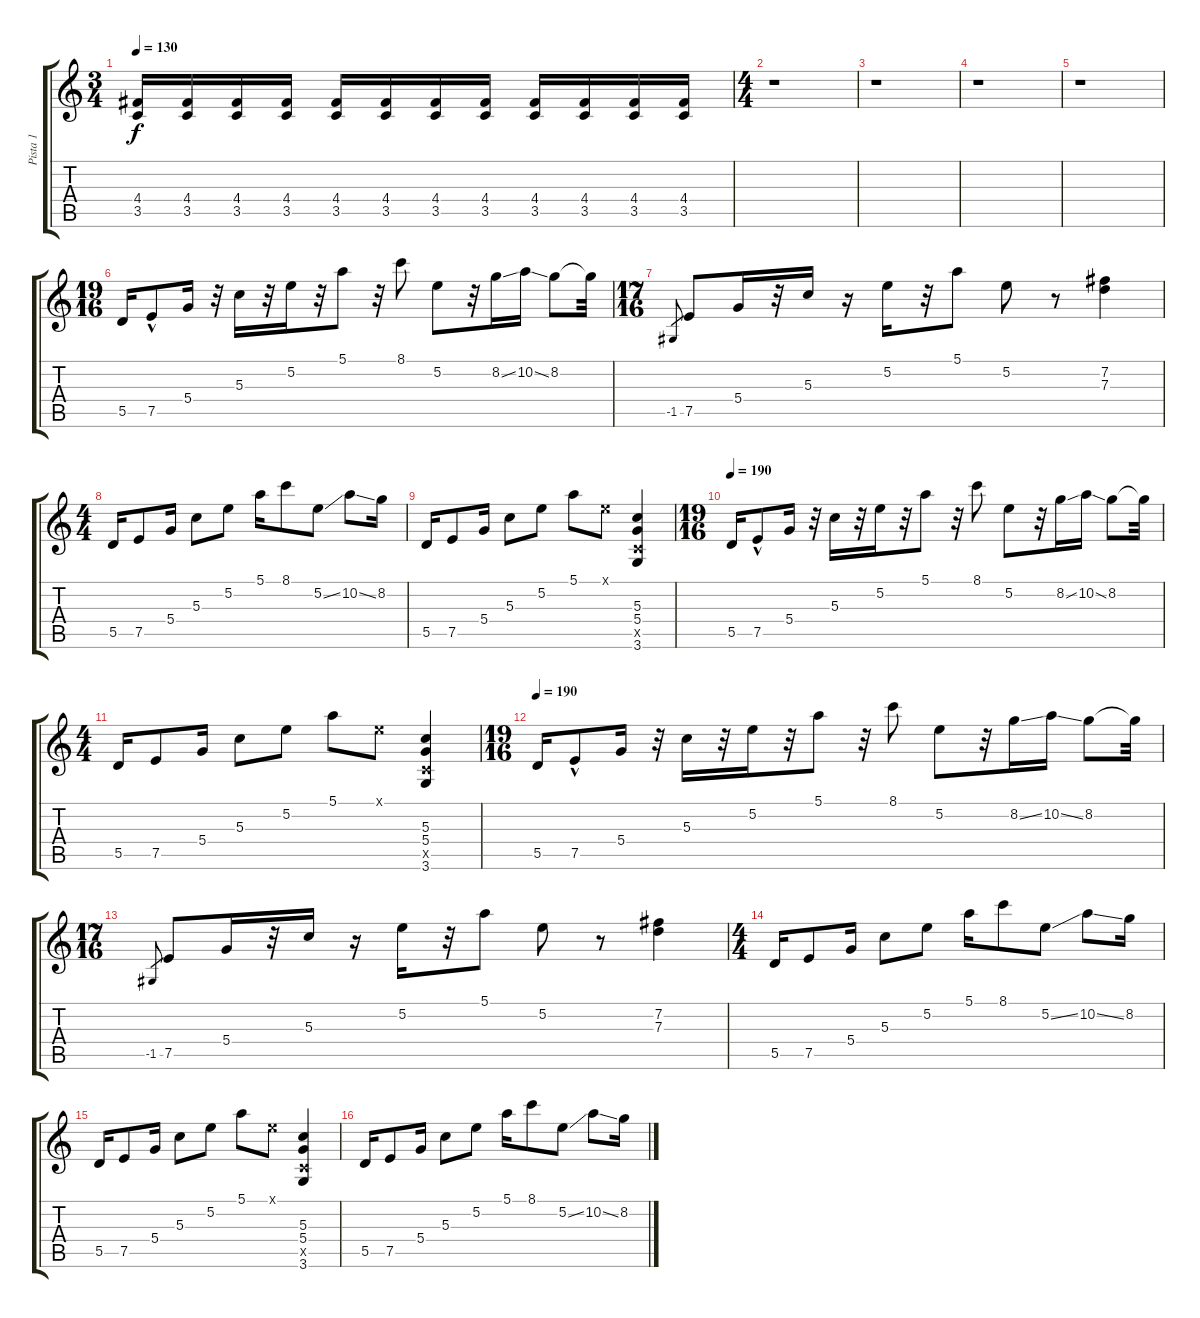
\track ("Pista 1" "Pista 1") {instrument distortionguitar}
\staff {score tabs}
\tuning (E4 B3 G3 D3 A2 E2) {hide}
\ts (3 4)
\tempo 130
\clef g2
\ks c
(4.4 3.5).16{dy f} (4.4 3.5).16 (4.4 3.5).16 (4.4 3.5).16 (4.4 3.5).16 (4.4 3.5).16 (4.4 3.5).16 (4.4 3.5).16 (4.4 3.5).16 (4.4 3.5).16 (4.4 3.5).16 (4.4 3.5).16 |
\ts (4 4)
r.1 |
r.1 |
r.1 |
r.1 |
\ts (19 16)
5.5.16{instrument electricguitarmuted} 7.5{hac}.8 5.4.16 r.32 5.3.16 r.32 5.2.16 r.32 5.1.8 r.32 8.1.8 5.2.8 r.32 8.2{ss}.16 10.2{ss}.16 8.2.8 8.2{t}.32 |
\ts (17 16)
-1.5.8{gr} 7.5.8 5.4.16 r.32 5.3.16 r.16 5.2.16 r.32 5.1.8 5.2.8 r.8 (7.2 7.3).4 |
\ts (4 4)
5.5.16 7.5.8 5.4.16 5.3.8 5.2.8 5.1.16 8.1.8 5.2{ss}.8 10.2{ss}.8 8.2.16 |
5.5.16 7.5.8 5.4.16 5.3.8 5.2.8 5.1.8 0.1{x}.8 (5.3 5.4 3.5{x} 3.6).4 |
\ts (19 16)
\tempo 190
5.5.16 7.5{hac}.8 5.4.16 r.32 5.3.16 r.32 5.2.16 r.32 5.1.8 r.32 8.1.8 5.2.8 r.32 8.2{ss}.16 10.2{ss}.16 8.2.8 8.2{t}.32 |
\ts (4 4)
5.5.16 7.5.8 5.4.16 5.3.8 5.2.8 5.1.8 0.1{x}.8 (5.3 5.4 3.5{x} 3.6).4 |
\ts (19 16)
\tempo 190
5.5.16 7.5{hac}.8 5.4.16 r.32 5.3.16 r.32 5.2.16 r.32 5.1.8 r.32 8.1.8 5.2.8 r.32 8.2{ss}.16 10.2{ss}.16 8.2.8 8.2{t}.32 |
\ts (17 16)
-1.5.8{gr} 7.5.8 5.4.16 r.32 5.3.16 r.16 5.2.16 r.32 5.1.8 5.2.8 r.8 (7.2 7.3).4 |
\ts (4 4)
5.5.16 7.5.8 5.4.16 5.3.8 5.2.8 5.1.16 8.1.8 5.2{ss}.8 10.2{ss}.8 8.2.16 |
5.5.16 7.5.8 5.4.16 5.3.8 5.2.8 5.1.8 0.1{x}.8 (5.3 5.4 3.5{x} 3.6).4 |
5.5.16 7.5.8 5.4.16 5.3.8 5.2.8 5.1.16 8.1.8 5.2{ss}.8 10.2{ss}.8 8.2.16
